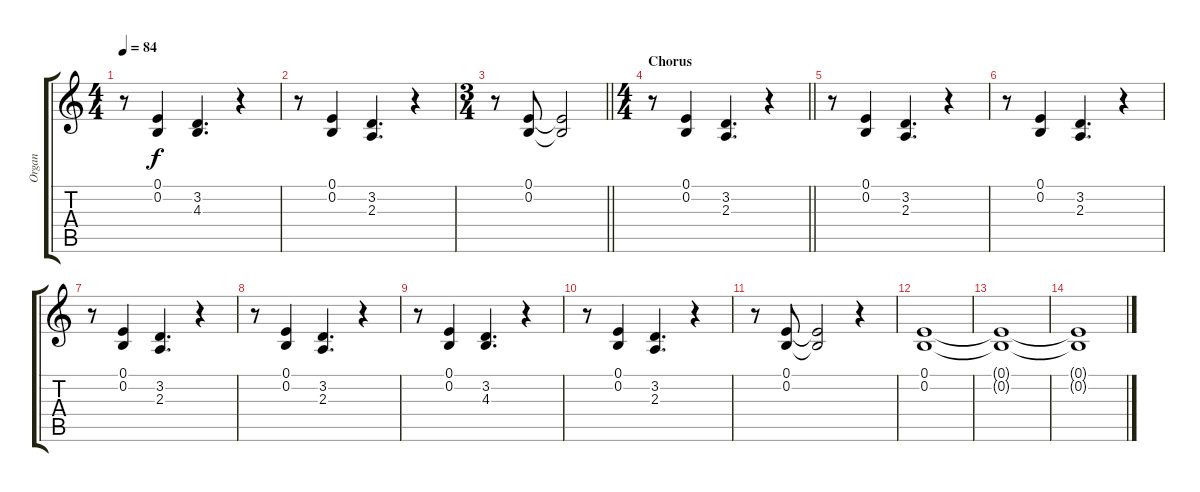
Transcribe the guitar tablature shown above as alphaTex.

\track ("Organ" "Organ") {instrument percussiveorgan}
\staff {score tabs}
\tuning (E4 B3 G3 D3 A2 E2) {hide}
\ts (4 4)
\tempo 84
\clef g2
\ks c
r.8{dy f} (0.1 0.2).4 (3.2 4.3).4{d} r.4 |
r.8 (0.1 0.2).4 (3.2 2.3).4{d} r.4 |
\ts (3 4)
\barLineRight lightlight
r.8 (0.1 0.2).8 (0.1{t} 0.2{t}).2 |
\ts (4 4)
\section ("" "Chorus")
\barLineRight lightlight
r.8 (0.1 0.2).4 (3.2 2.3).4{d} r.4 |
r.8 (0.1 0.2).4 (3.2 2.3).4{d} r.4 |
r.8 (0.1 0.2).4 (3.2 2.3).4{d} r.4 |
r.8 (0.1 0.2).4 (3.2 2.3).4{d} r.4 |
r.8 (0.1 0.2).4 (3.2 2.3).4{d} r.4 |
r.8 (0.1 0.2).4 (3.2 4.3).4{d} r.4 |
r.8 (0.1 0.2).4 (3.2 2.3).4{d} r.4 |
r.8 (0.1 0.2).8 (0.1{t} 0.2{t}).2 r.4 |
(0.1 0.2).1 |
(0.1{t} 0.2{t}).1 |
(0.1{t} 0.2{t}).1
